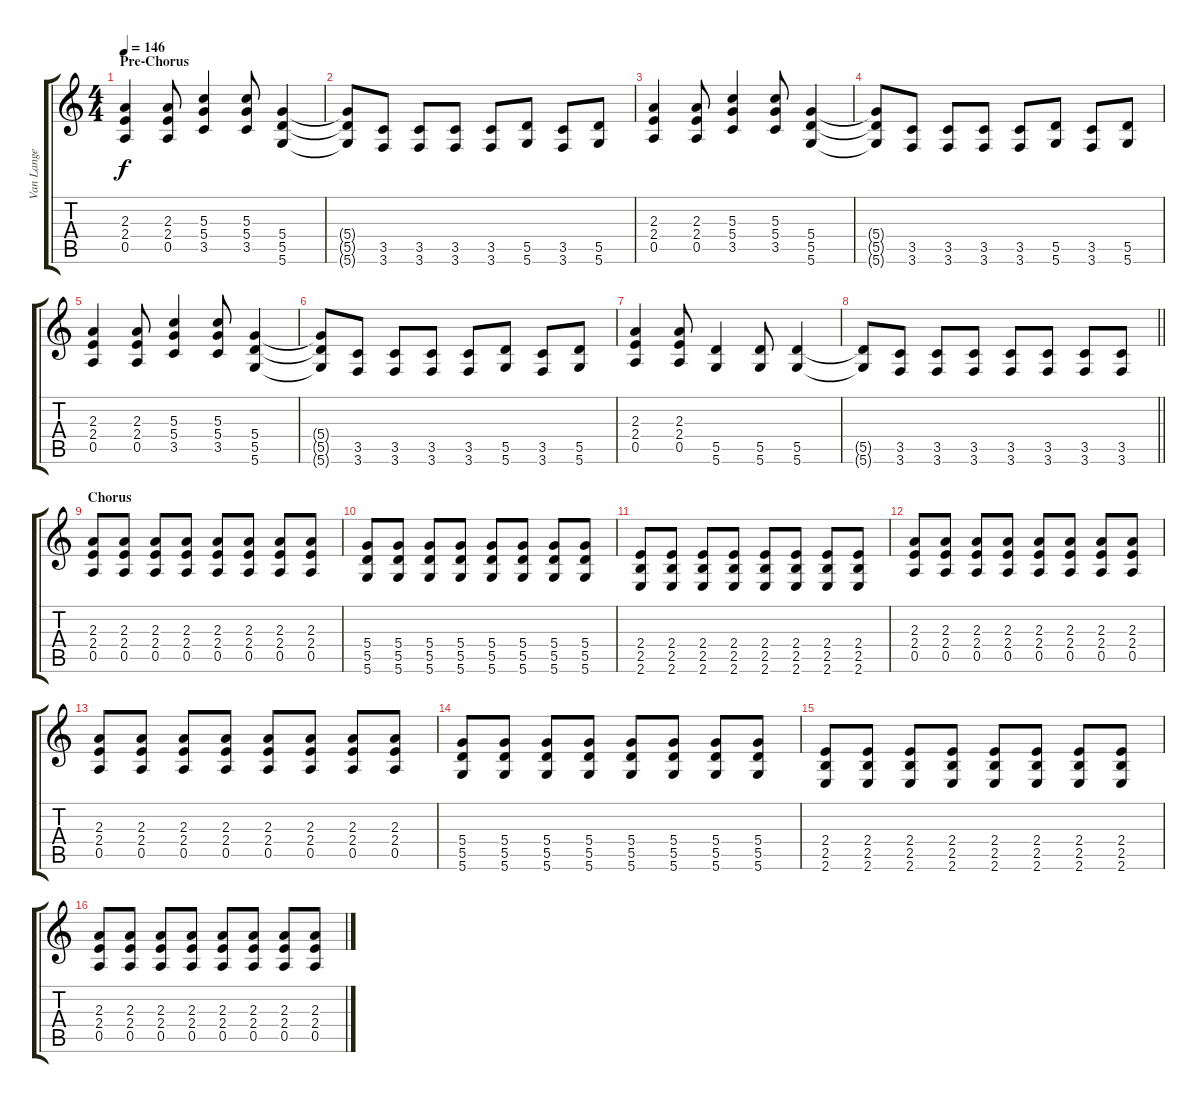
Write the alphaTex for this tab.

\track ("Van Lange" "Van Lange") {instrument distortionguitar}
\staff {score tabs}
\tuning (E4 B3 G3 D3 A2 D2) {hide}
\ts (4 4)
\section ("" "Pre-Chorus")
\tempo 146
\clef g2
\ks c
(2.3 2.4 0.5).4{dy f} (2.3 2.4 0.5).8 (5.3 5.4 3.5).4 (5.3 5.4 3.5).8 (5.4 5.5 5.6).4 |
(5.4{t} 5.5{t} 5.6{t}).8 (3.5 3.6).8 (3.5 3.6).8 (3.5 3.6).8 (3.5 3.6).8 (5.5 5.6).8 (3.5 3.6).8 (5.5 5.6).8 |
(2.3 2.4 0.5).4 (2.3 2.4 0.5).8 (5.3 5.4 3.5).4 (5.3 5.4 3.5).8 (5.4 5.5 5.6).4 |
(5.4{t} 5.5{t} 5.6{t}).8 (3.5 3.6).8 (3.5 3.6).8 (3.5 3.6).8 (3.5 3.6).8 (5.5 5.6).8 (3.5 3.6).8 (5.5 5.6).8 |
(2.3 2.4 0.5).4 (2.3 2.4 0.5).8 (5.3 5.4 3.5).4 (5.3 5.4 3.5).8 (5.4 5.5 5.6).4 |
(5.4{t} 5.5{t} 5.6{t}).8 (3.5 3.6).8 (3.5 3.6).8 (3.5 3.6).8 (3.5 3.6).8 (5.5 5.6).8 (3.5 3.6).8 (5.5 5.6).8 |
(2.3 2.4 0.5).4 (2.3 2.4 0.5).8 (5.5 5.6).4 (5.5 5.6).8 (5.5 5.6).4 |
\barLineRight lightlight
(5.5{t} 5.6{t}).8 (3.5 3.6).8 (3.5 3.6).8 (3.5 3.6).8 (3.5 3.6).8 (3.5 3.6).8 (3.5 3.6).8 (3.5 3.6).8 |
\section ("" "Chorus")
(2.3 2.4 0.5).8 (2.3 2.4 0.5).8 (2.3 2.4 0.5).8 (2.3 2.4 0.5).8 (2.3 2.4 0.5).8 (2.3 2.4 0.5).8 (2.3 2.4 0.5).8 (2.3 2.4 0.5).8 |
(5.4 5.5 5.6).8 (5.4 5.5 5.6).8 (5.4 5.5 5.6).8 (5.4 5.5 5.6).8 (5.4 5.5 5.6).8 (5.4 5.5 5.6).8 (5.4 5.5 5.6).8 (5.4 5.5 5.6).8 |
(2.4 2.5 2.6).8 (2.4 2.5 2.6).8 (2.4 2.5 2.6).8 (2.4 2.5 2.6).8 (2.4 2.5 2.6).8 (2.4 2.5 2.6).8 (2.4 2.5 2.6).8 (2.4 2.5 2.6).8 |
(2.3 2.4 0.5).8 (2.3 2.4 0.5).8 (2.3 2.4 0.5).8 (2.3 2.4 0.5).8 (2.3 2.4 0.5).8 (2.3 2.4 0.5).8 (2.3 2.4 0.5).8 (2.3 2.4 0.5).8 |
(2.3 2.4 0.5).8 (2.3 2.4 0.5).8 (2.3 2.4 0.5).8 (2.3 2.4 0.5).8 (2.3 2.4 0.5).8 (2.3 2.4 0.5).8 (2.3 2.4 0.5).8 (2.3 2.4 0.5).8 |
(5.4 5.5 5.6).8 (5.4 5.5 5.6).8 (5.4 5.5 5.6).8 (5.4 5.5 5.6).8 (5.4 5.5 5.6).8 (5.4 5.5 5.6).8 (5.4 5.5 5.6).8 (5.4 5.5 5.6).8 |
(2.4 2.5 2.6).8 (2.4 2.5 2.6).8 (2.4 2.5 2.6).8 (2.4 2.5 2.6).8 (2.4 2.5 2.6).8 (2.4 2.5 2.6).8 (2.4 2.5 2.6).8 (2.4 2.5 2.6).8 |
(2.3 2.4 0.5).8 (2.3 2.4 0.5).8 (2.3 2.4 0.5).8 (2.3 2.4 0.5).8 (2.3 2.4 0.5).8 (2.3 2.4 0.5).8 (2.3 2.4 0.5).8 (2.3 2.4 0.5).8
